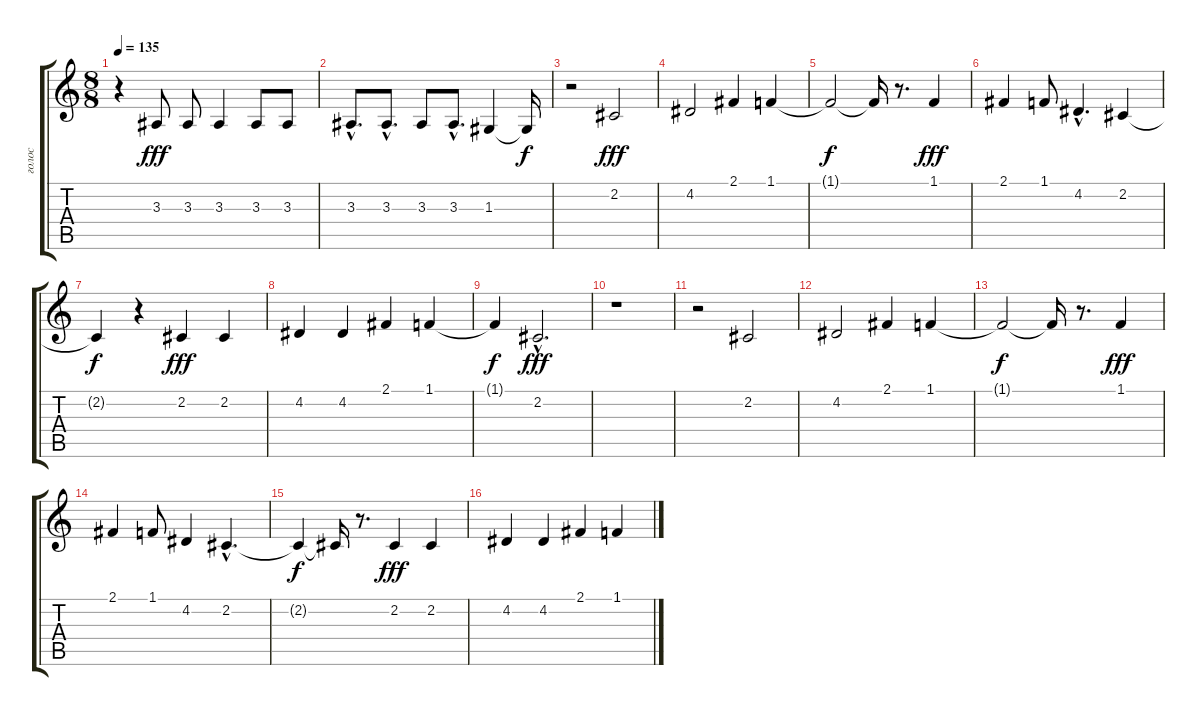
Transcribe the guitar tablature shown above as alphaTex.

\track ("голос" "голос") {instrument tenorsax}
\staff {score tabs}
\tuning (E4 B3 G3 D3 A2 E2) {hide}
\ts (8 8)
\tempo 135
\clef g2
\ks c
r.4{dy fff} 3.3.8 3.3.8 3.3.4 3.3.8 3.3.8 |
3.3{hac}.8{d} 3.3{hac}.8{d} 3.3.8 3.3{hac}.8{d} 1.3.4 1.3{t}.16{dy f} |
r.2 2.2.2{dy fff} |
4.2.2 2.1.4 1.1.4 |
1.1{t}.2{dy f} 1.1{t}.16 r.8{d} 1.1.4{dy fff} |
2.1.4 1.1.8 4.2{hac}.4{d} 2.2.4 |
2.2{t}.4{dy f} r.4 2.2.4{dy fff} 2.2.4 |
4.2.4 4.2.4 2.1.4 1.1.4 |
1.1{t}.4{dy f} 2.2{hac}.2{d dy fff} |
r.1 |
r.2 2.2.2 |
4.2.2 2.1.4 1.1.4 |
1.1{t}.2{dy f} 1.1{t}.16 r.8{d} 1.1.4{dy fff} |
2.1.4 1.1.8 4.2.4 2.2{hac}.4{d} |
2.2{t}.4{dy f} 2.2{t}.16 r.8{d} 2.2.4{dy fff} 2.2.4 |
4.2.4 4.2.4 2.1.4 1.1.4
